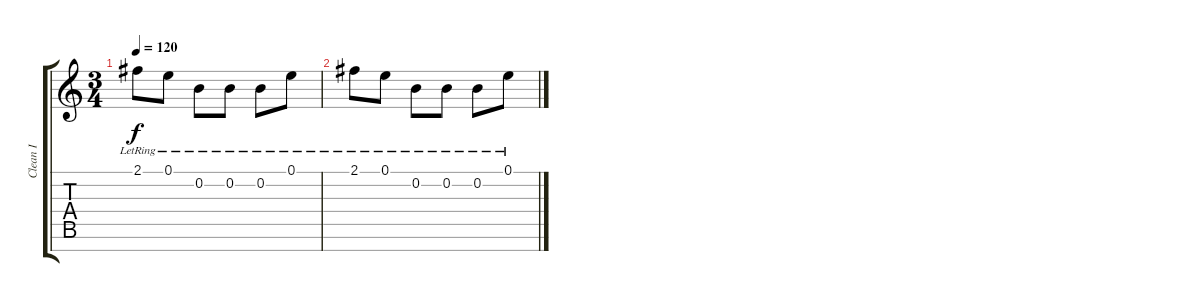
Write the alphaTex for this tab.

\track ("Clean I" "Clean I") {instrument electricguitarclean}
\staff {score tabs}
\tuning (E4 B3 G3 D3 A2 E2 B1) {hide}
\ts (3 4)
\tempo 120
\clef g2
\ks c
2.1{lr}.8{dy f volume 0} 0.1{lr}.8 0.2{lr}.8 0.2{lr}.8 0.2{lr}.8 0.1{lr}.8 |
2.1{lr}.8 0.1{lr}.8 0.2{lr}.8 0.2{lr}.8 0.2{lr}.8 0.1{lr}.8
